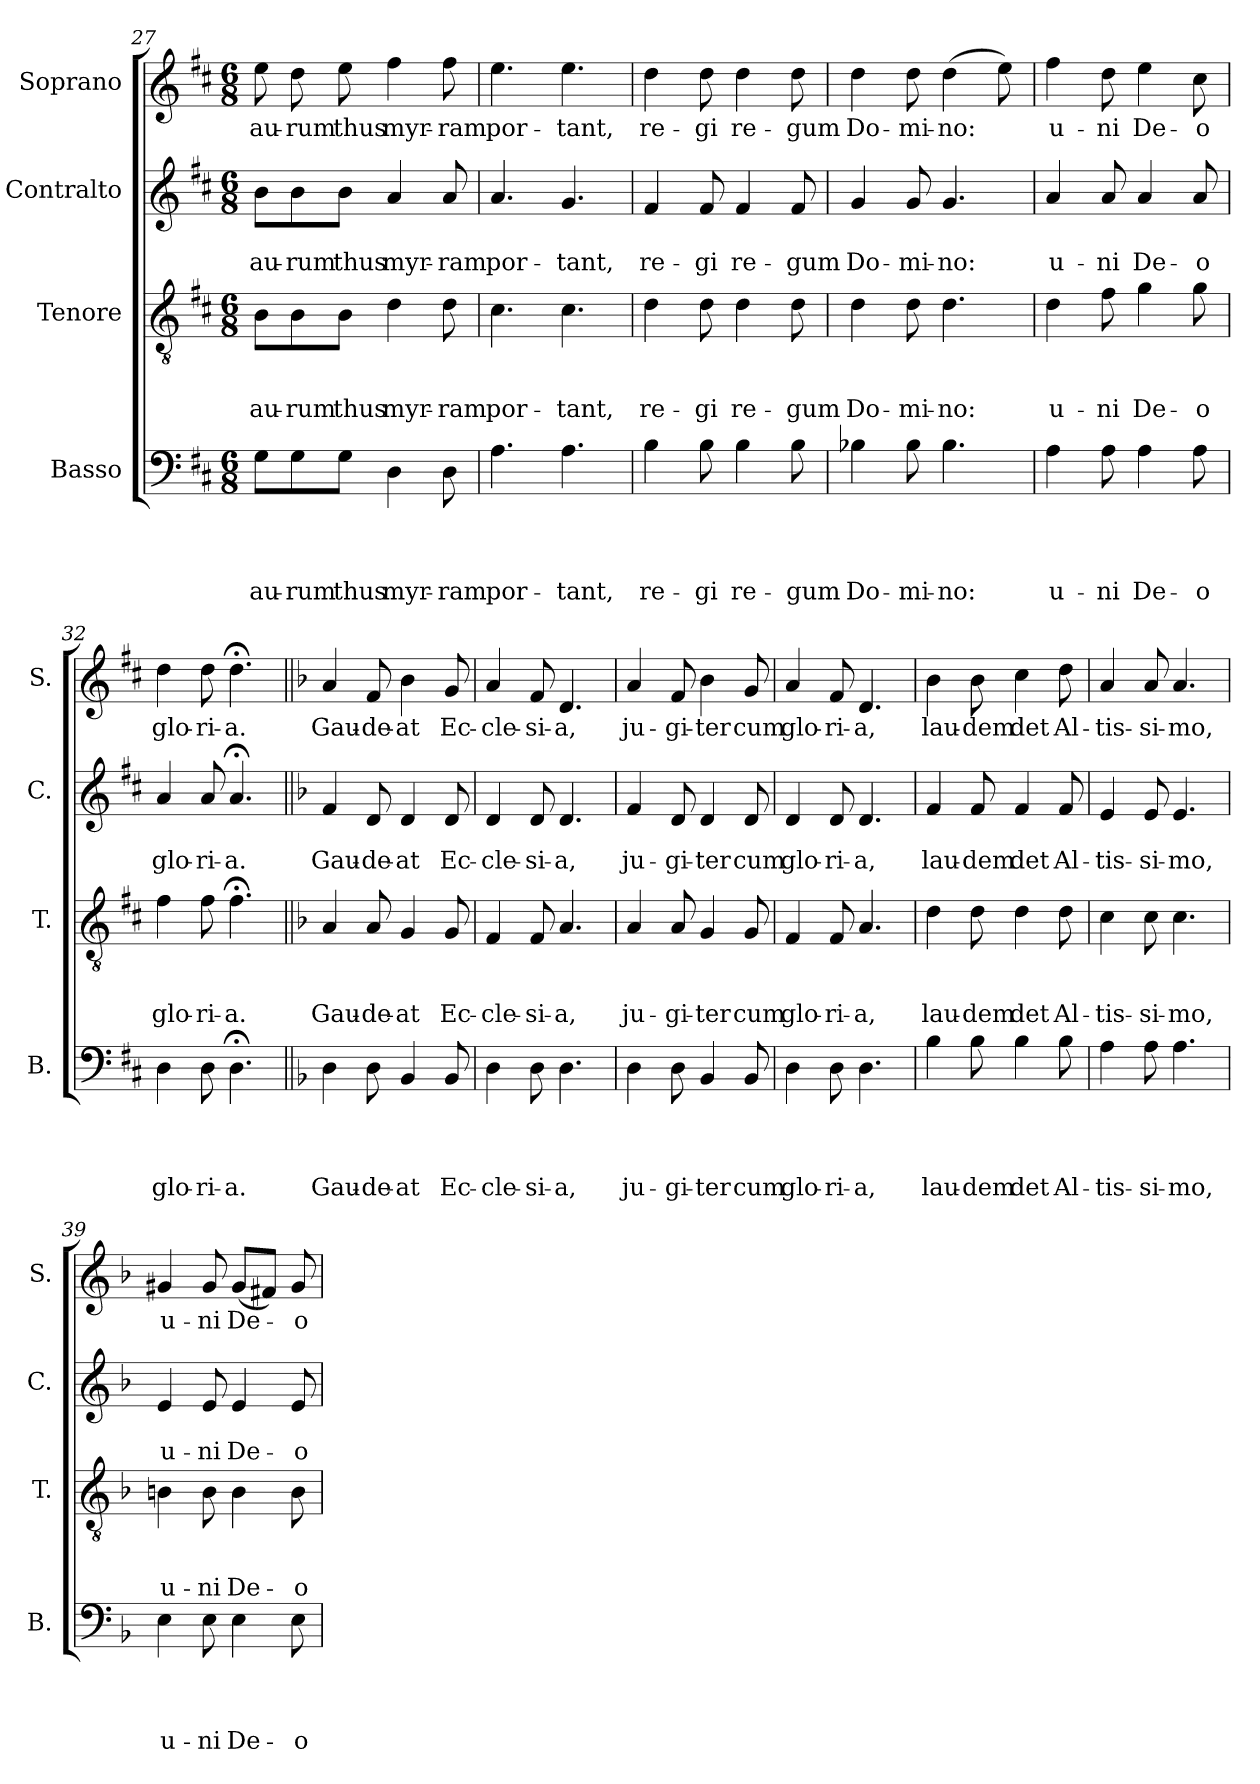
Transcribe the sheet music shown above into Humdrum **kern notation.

**kern	**text	**text	**text	**text	**kern	**text	**text	**text	**kern	**text	**text	**kern	**text
*part4	*part4	*part4	*part4	*part4	*part3	*part3	*part3	*part3	*part2	*part2	*part2	*part1	*part1
*staff4	*staff4	*staff4	*staff4	*staff4	*staff3	*staff3	*staff3	*staff3	*staff2	*staff2	*staff2	*staff1	*staff1
*I"Basso	*	*	*	*	*I"Tenore	*	*	*	*I"Contralto	*	*	*I"Soprano	*
*I'B.	*	*	*	*	*I'T.	*	*	*	*I'C.	*	*	*I'S.	*
*clefF4	*	*	*	*	*clefGv2	*	*	*	*clefG2	*	*	*clefG2	*
*k[f#c#]	*	*	*	*	*k[f#c#]	*	*	*	*k[f#c#]	*	*	*k[f#c#]	*
*D:	*	*	*	*	*D:	*	*	*	*D:	*	*	*D:	*
*M6/8	*	*	*	*	*M6/8	*	*	*	*M6/8	*	*	*M6/8	*
=27	=27	=27	=27	=27	=27	=27	=27	=27	=27	=27	=27	=27	=27
!	!	!	!	!LO:LY:b	!	!	!	!LO:LY:b	!	!	!LO:LY:b	!	!LO:LY:b
8G\L	.	.	.	au-	8B\L	.	.	au-	8b\L	.	au-	8ee\	au-
!	!	!	!	!LO:LY:b	!	!	!	!LO:LY:b	!	!	!LO:LY:b	!	!LO:LY:b
8G\	.	.	.	-rum	8B\	.	.	-rum	8b\	.	-rum	8dd\	-rum
!	!	!	!	!LO:LY:b	!	!	!	!LO:LY:b	!	!	!LO:LY:b	!	!LO:LY:b
8G\J	.	.	.	thus	8B\J	.	.	thus	8b\J	.	thus	8ee\	thus
!	!	!	!	!LO:LY:b	!	!	!	!LO:LY:b	!	!	!LO:LY:b	!	!LO:LY:b
4D\	.	.	.	myr-	4d\	.	.	myr-	4a/	.	myr-	4ff#\	myr-
!	!	!	!	!LO:LY:b	!	!	!	!LO:LY:b	!	!	!LO:LY:b	!	!LO:LY:b
8D\	.	.	.	-ram	8d\	.	.	-ram	8a/	.	-ram	8ff#\	-ram
=28	=28	=28	=28	=28	=28	=28	=28	=28	=28	=28	=28	=28	=28
!	!	!	!	!LO:LY:b	!	!	!	!LO:LY:b	!	!	!LO:LY:b	!	!LO:LY:b
4.A\	.	.	.	por-	4.c#\	.	.	por-	4.a/	.	por-	4.ee\	por-
!	!	!	!	!LO:LY:b	!	!	!	!LO:LY:b	!	!	!LO:LY:b	!	!LO:LY:b
4.A\	.	.	.	-tant,	4.c#\	.	.	-tant,	4.g/	.	-tant,	4.ee\	-tant,
!!LO:LB:g=z
=29	=29	=29	=29	=29	=29	=29	=29	=29	=29	=29	=29	=29	=29
!	!	!	!	!LO:LY:b	!	!	!	!LO:LY:b	!	!	!LO:LY:b	!	!LO:LY:b
4B\	.	.	.	re-	4d\	.	.	re-	4f#/	.	re-	4dd\	re-
!	!	!	!	!LO:LY:b	!	!	!	!LO:LY:b	!	!	!LO:LY:b	!	!LO:LY:b
8B\	.	.	.	-gi	8d\	.	.	-gi	8f#/	.	-gi	8dd\	-gi
!	!	!	!	!LO:LY:b	!	!	!	!LO:LY:b	!	!	!LO:LY:b	!	!LO:LY:b
4B\	.	.	.	re-	4d\	.	.	re-	4f#/	.	re-	4dd\	re-
!	!	!	!	!LO:LY:b	!	!	!	!LO:LY:b	!	!	!LO:LY:b	!	!LO:LY:b
8B\	.	.	.	-gum	8d\	.	.	-gum	8f#/	.	-gum	8dd\	-gum
=30	=30	=30	=30	=30	=30	=30	=30	=30	=30	=30	=30	=30	=30
!	!	!	!	!LO:LY:b	!	!	!	!LO:LY:b	!	!	!LO:LY:b	!	!LO:LY:b
4B-X\	.	.	.	Do-	4d\	.	.	Do-	4g/	.	Do-	4dd\	Do-
!	!	!	!	!LO:LY:b	!	!	!	!LO:LY:b	!	!	!LO:LY:b	!	!LO:LY:b
8B-\	.	.	.	-mi-	8d\	.	.	-mi-	8g/	.	-mi-	8dd\	-mi-
!	!	!	!	!LO:LY:b	!	!	!	!LO:LY:b	!	!	!LO:LY:b	!	!LO:LY:b
4.B-\	.	.	.	-no:	4.d\	.	.	-no:	4.g/	.	-no:	(>4dd\	-no:
.	.	.	.	.	.	.	.	.	.	.	.	8ee\)	.
=31	=31	=31	=31	=31	=31	=31	=31	=31	=31	=31	=31	=31	=31
!	!	!	!	!LO:LY:b	!	!	!	!LO:LY:b	!	!	!LO:LY:b	!	!LO:LY:b
4A\	.	.	.	u-	4d\	.	.	u-	4a/	.	u-	4ff#\	u-
!	!	!	!	!LO:LY:b	!	!	!	!LO:LY:b	!	!	!LO:LY:b	!	!LO:LY:b
8A\	.	.	.	-ni	8f#\	.	.	-ni	8a/	.	-ni	8dd\	-ni
!	!	!	!	!LO:LY:b	!	!	!	!LO:LY:b	!	!	!LO:LY:b	!	!LO:LY:b
4A\	.	.	.	De-	4g\	.	.	De-	4a/	.	De-	4ee\	De-
!	!	!	!	!LO:LY:b	!	!	!	!LO:LY:b	!	!	!LO:LY:b	!	!LO:LY:b
8A\	.	.	.	-o	8g\	.	.	-o	8a/	.	-o	8cc#\	-o
=32	=32	=32	=32	=32	=32	=32	=32	=32	=32	=32	=32	=32	=32
!	!	!	!	!LO:LY:b	!	!	!	!LO:LY:b	!	!	!LO:LY:b	!	!LO:LY:b
4D\	.	.	.	glo-	4f#\	.	.	glo-	4a/	.	glo-	4dd\	glo-
!	!	!	!	!LO:LY:b	!	!	!	!LO:LY:b	!	!	!LO:LY:b	!	!LO:LY:b
8D\	.	.	.	-ri-	8f#\	.	.	-ri-	8a/	.	-ri-	8dd\	-ri-
!	!	!	!	!LO:LY:b	!	!	!	!LO:LY:b	!	!	!LO:LY:b	!	!LO:LY:b
4.D;<\	.	.	.	-a.	4.f#;<\	.	.	-a.	4.a;</	.	-a.	4.dd;<\	-a.
!!LO:PB:g=z
=33||	=33||	=33||	=33||	=33||	=33||	=33||	=33||	=33||	=33||	=33||	=33||	=33||	=33||
*k[b-]	*	*	*	*	*k[b-]	*	*	*	*k[b-]	*	*	*k[b-]	*
*F:	*	*	*	*	*F:	*	*	*	*F:	*	*	*F:	*
!	!	!	!	!LO:LY:b	!	!	!	!LO:LY:b	!	!	!LO:LY:b	!	!LO:LY:b
4D\	.	.	.	Gau-	4A/	.	.	Gau-	4f/	.	Gau-	4a/	Gau-
!	!	!	!	!LO:LY:b	!	!	!	!LO:LY:b	!	!	!LO:LY:b	!	!LO:LY:b
8D\	.	.	.	-de-	8A/	.	.	-de-	8d/	.	-de-	8f/	-de-
!	!	!	!	!LO:LY:b	!	!	!	!LO:LY:b	!	!	!LO:LY:b	!	!LO:LY:b
4BB-/	.	.	.	-at	4G/	.	.	-at	4d/	.	-at	4b-\	-at
!	!	!	!	!LO:LY:b	!	!	!	!LO:LY:b	!	!	!LO:LY:b	!	!LO:LY:b
8BB-/	.	.	.	Ec-	8G/	.	.	Ec-	8d/	.	Ec-	8g/	Ec-
=34	=34	=34	=34	=34	=34	=34	=34	=34	=34	=34	=34	=34	=34
!	!	!	!	!LO:LY:b	!	!	!	!LO:LY:b	!	!	!LO:LY:b	!	!LO:LY:b
4D\	.	.	.	-cle-	4F/	.	.	-cle-	4d/	.	-cle-	4a/	-cle-
!	!	!	!	!LO:LY:b	!	!	!	!LO:LY:b	!	!	!LO:LY:b	!	!LO:LY:b
8D\	.	.	.	-si-	8F/	.	.	-si-	8d/	.	-si-	8f/	-si-
!	!	!	!	!LO:LY:b	!	!	!	!LO:LY:b	!	!	!LO:LY:b	!	!LO:LY:b
4.D\	.	.	.	-a,	4.A/	.	.	-a,	4.d/	.	-a,	4.d/	-a,
=35	=35	=35	=35	=35	=35	=35	=35	=35	=35	=35	=35	=35	=35
!	!	!	!	!LO:LY:b	!	!	!	!LO:LY:b	!	!	!LO:LY:b	!	!LO:LY:b
4D\	.	.	.	ju-	4A/	.	.	ju-	4f/	.	ju-	4a/	ju-
!	!	!	!	!LO:LY:b	!	!	!	!LO:LY:b	!	!	!LO:LY:b	!	!LO:LY:b
8D\	.	.	.	-gi-	8A/	.	.	-gi-	8d/	.	-gi-	8f/	-gi-
!	!	!	!	!LO:LY:b	!	!	!	!LO:LY:b	!	!	!LO:LY:b	!	!LO:LY:b
4BB-/	.	.	.	-ter	4G/	.	.	-ter	4d/	.	-ter	4b-\	-ter
!	!	!	!	!LO:LY:b	!	!	!	!LO:LY:b	!	!	!LO:LY:b	!	!LO:LY:b
8BB-/	.	.	.	cum	8G/	.	.	cum	8d/	.	cum	8g/	cum
=36	=36	=36	=36	=36	=36	=36	=36	=36	=36	=36	=36	=36	=36
!	!	!	!	!LO:LY:b	!	!	!	!LO:LY:b	!	!	!LO:LY:b	!	!LO:LY:b
4D\	.	.	.	glo-	4F/	.	.	glo-	4d/	.	glo-	4a/	glo-
!	!	!	!	!LO:LY:b	!	!	!	!LO:LY:b	!	!	!LO:LY:b	!	!LO:LY:b
8D\	.	.	.	-ri-	8F/	.	.	-ri-	8d/	.	-ri-	8f/	-ri-
!	!	!	!	!LO:LY:b	!	!	!	!LO:LY:b	!	!	!LO:LY:b	!	!LO:LY:b
4.D\	.	.	.	-a,	4.A/	.	.	-a,	4.d/	.	-a,	4.d/	-a,
!!LO:PB:g=z
=37	=37	=37	=37	=37	=37	=37	=37	=37	=37	=37	=37	=37	=37
!	!	!	!	!LO:LY:b	!	!	!	!LO:LY:b	!	!	!LO:LY:b	!	!LO:LY:b
4B-\	.	.	.	lau-	4d\	.	.	lau-	4f/	.	lau-	4b-\	lau-
!	!	!	!	!LO:LY:b	!	!	!	!LO:LY:b	!	!	!LO:LY:b	!	!LO:LY:b
8B-\	.	.	.	-dem	8d\	.	.	-dem	8f/	.	-dem	8b-\	-dem
!	!	!	!	!LO:LY:b	!	!	!	!LO:LY:b	!	!	!LO:LY:b	!	!LO:LY:b
4B-\	.	.	.	det	4d\	.	.	det	4f/	.	det	4cc\	det
!	!	!	!	!LO:LY:b	!	!	!	!LO:LY:b	!	!	!LO:LY:b	!	!LO:LY:b
8B-\	.	.	.	Al-	8d\	.	.	Al-	8f/	.	Al-	8dd\	Al-
=38	=38	=38	=38	=38	=38	=38	=38	=38	=38	=38	=38	=38	=38
!	!	!	!	!LO:LY:b	!	!	!	!LO:LY:b	!	!	!LO:LY:b	!	!LO:LY:b
4A\	.	.	.	-tis-	4c\	.	.	-tis-	4e/	.	-tis-	4a/	-tis-
!	!	!	!	!LO:LY:b	!	!	!	!LO:LY:b	!	!	!LO:LY:b	!	!LO:LY:b
8A\	.	.	.	-si-	8c\	.	.	-si-	8e/	.	-si-	8a/	-si-
!	!	!	!	!LO:LY:b	!	!	!	!LO:LY:b	!	!	!LO:LY:b	!	!LO:LY:b
4.A\	.	.	.	-mo,	4.c\	.	.	-mo,	4.e/	.	-mo,	4.a/	-mo,
=39	=39	=39	=39	=39	=39	=39	=39	=39	=39	=39	=39	=39	=39
!	!	!	!	!LO:LY:b	!	!	!	!LO:LY:b	!	!	!LO:LY:b	!	!LO:LY:b
4E\	.	.	.	u-	4Bn\	.	.	u-	4e/	.	u-	4g#X/	u-
!	!	!	!	!LO:LY:b	!	!	!	!LO:LY:b	!	!	!LO:LY:b	!	!LO:LY:b
8E\	.	.	.	-ni	8B\	.	.	-ni	8e/	.	-ni	8g#/	-ni
!	!	!	!	!LO:LY:b	!	!	!	!LO:LY:b	!	!	!LO:LY:b	!	!LO:LY:b
4E\	.	.	.	De-	4B\	.	.	De-	4e/	.	De-	(<8g#/L	De-
.	.	.	.	.	.	.	.	.	.	.	.	8f#X/J)	.
!	!	!	!	!LO:LY:b	!	!	!	!LO:LY:b	!	!	!LO:LY:b	!	!LO:LY:b
8E\	.	.	.	-o	8B\	.	.	-o	8e/	.	-o	8g#/	-o
=	=	=	=	=	=	=	=	=	=	=	=	=	=
*-	*-	*-	*-	*-	*-	*-	*-	*-	*-	*-	*-	*-	*-
